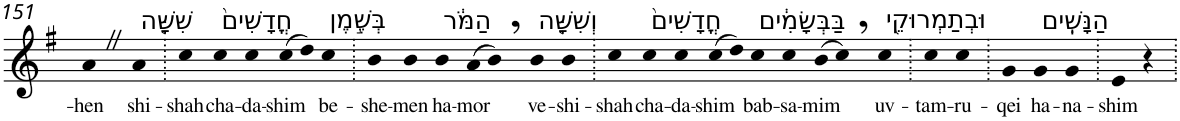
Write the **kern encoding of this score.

**kern	**text
*part1	*part1
*staff1	*staff1
*I"Piano	*
*I'Pno	*
!!LO:PB:g=z
*clefG2	*
*k[f#]	*
*G:	*
=151	=151
!	!LO:LY:b
4aZ	-hen
!LO:TX:a:t=שִׁשָּׁ֤ה	!
!	!LO:LY:b
4a	shi-
=152.	=152.
!	!LO:LY:b
4cc	-shah
!LO:TX:a:t=חֳדָשִׁים֙	!
!	!LO:LY:b
4cc	cha-
!	!LO:LY:b
4cc	-da-
!	!LO:LY:b
(>8cc	-shim
8dd)	.
!LO:TX:a:t=בְּשֶׁ֣מֶן	!
!	!LO:LY:b
4cc	be-
=153.	=153.
!	!LO:LY:b
4b	-she-
!	!LO:LY:b
4b	-men
!LO:TX:a:t=הַמֹּ֔ר	!
!	!LO:LY:b
4b	ha-
!	!LO:LY:b
(>8a	-mor
8b,)	.
!LO:TX:a:t=וְשִׁשָּׁ֤ה	!
!	!LO:LY:b
4b	ve-
!	!LO:LY:b
4b	-shi-
=154.	=154.
!	!LO:LY:b
4cc	-shah
!LO:TX:a:t=חֳדָשִׁים֙	!
!	!LO:LY:b
4cc	cha-
!	!LO:LY:b
4cc	-da-
!	!LO:LY:b
(>8cc	-shim
8dd)	.
!LO:TX:a:t=בַּבְּשָׂמִ֔ים	!
!	!LO:LY:b
4cc	bab-
!	!LO:LY:b
4cc	-sa-
!	!LO:LY:b
(>8b	-mim
8cc,)	.
!LO:TX:a:t=וּבְתַמְרוּקֵ֖י	!
!	!LO:LY:b
4cc	uv-
=155.	=155.
!	!LO:LY:b
4cc	-tam-
!	!LO:LY:b
4cc	-ru-
=156.	=156.
!	!LO:LY:b
4g	-qei
!LO:TX:a:t=הַנָּשִֽׁים	!
!	!LO:LY:b
4g	ha-
!	!LO:LY:b
4g	-na-
=157.	=157.
!	!LO:LY:b
4e	-shim
4r	.
=.	=.
*-	*-
